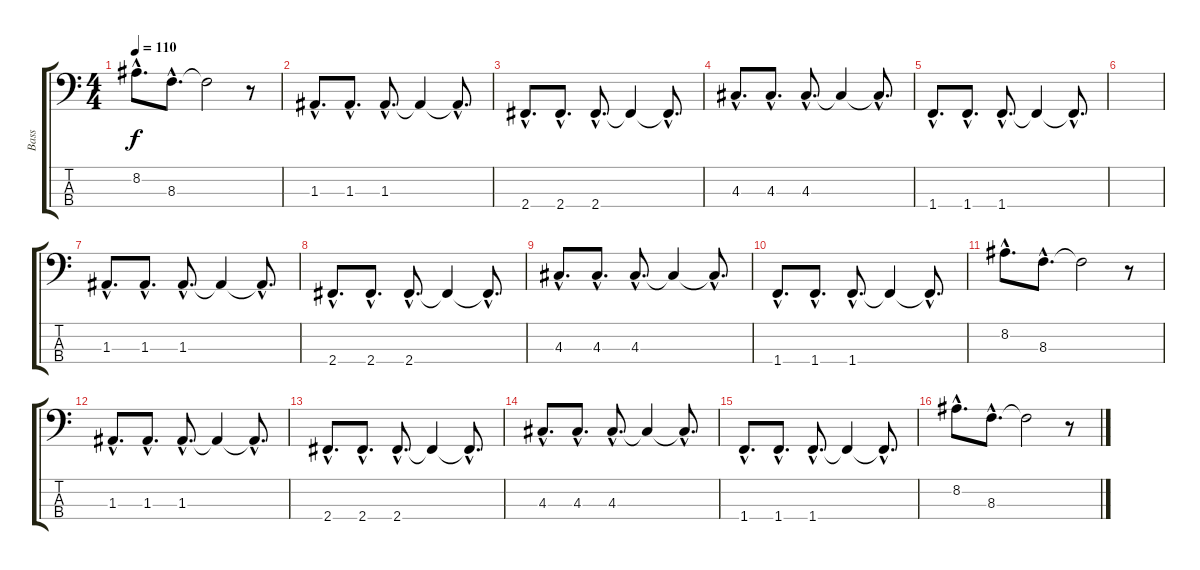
\track ("Bass" "Bass") {instrument electricbassfinger}
\staff {score tabs}
\tuning (G2 D2 A1 E1) {hide}
\ts (4 4)
\tempo 110
\clef f4
\ks c
8.2{hac}.8{d dy f instrument electricbassfinger} 8.3{hac}.8{d} 8.3{t}.2 r.8 |
1.3{hac}.8{d} 1.3{hac}.8{d} 1.3{hac}.8{d} 1.3{t}.4 1.3{hac t}.8{d} |
2.4{hac}.8{d} 2.4{hac}.8{d} 2.4{hac}.8{d} 2.4{t}.4 2.4{hac t}.8{d} |
4.3{hac}.8{d} 4.3{hac}.8{d} 4.3{hac}.8{d} 4.3{t}.4 4.3{hac t}.8{d} |
1.4{hac}.8{d} 1.4{hac}.8{d} 1.4{hac}.8{d} 1.4{t}.4 1.4{hac t}.8{d} |
|
1.3{hac}.8{d} 1.3{hac}.8{d} 1.3{hac}.8{d} 1.3{t}.4 1.3{hac t}.8{d} |
2.4{hac}.8{d} 2.4{hac}.8{d} 2.4{hac}.8{d} 2.4{t}.4 2.4{hac t}.8{d} |
4.3{hac}.8{d} 4.3{hac}.8{d} 4.3{hac}.8{d} 4.3{t}.4 4.3{hac t}.8{d} |
1.4{hac}.8{d} 1.4{hac}.8{d} 1.4{hac}.8{d} 1.4{t}.4 1.4{hac t}.8{d} |
8.2{hac}.8{d} 8.3{hac}.8{d} 8.3{t}.2 r.8 |
1.3{hac}.8{d} 1.3{hac}.8{d} 1.3{hac}.8{d} 1.3{t}.4 1.3{hac t}.8{d} |
2.4{hac}.8{d} 2.4{hac}.8{d} 2.4{hac}.8{d} 2.4{t}.4 2.4{hac t}.8{d} |
4.3{hac}.8{d} 4.3{hac}.8{d} 4.3{hac}.8{d} 4.3{t}.4 4.3{hac t}.8{d} |
1.4{hac}.8{d} 1.4{hac}.8{d} 1.4{hac}.8{d} 1.4{t}.4 1.4{hac t}.8{d} |
8.2{hac}.8{d} 8.3{hac}.8{d} 8.3{t}.2 r.8
